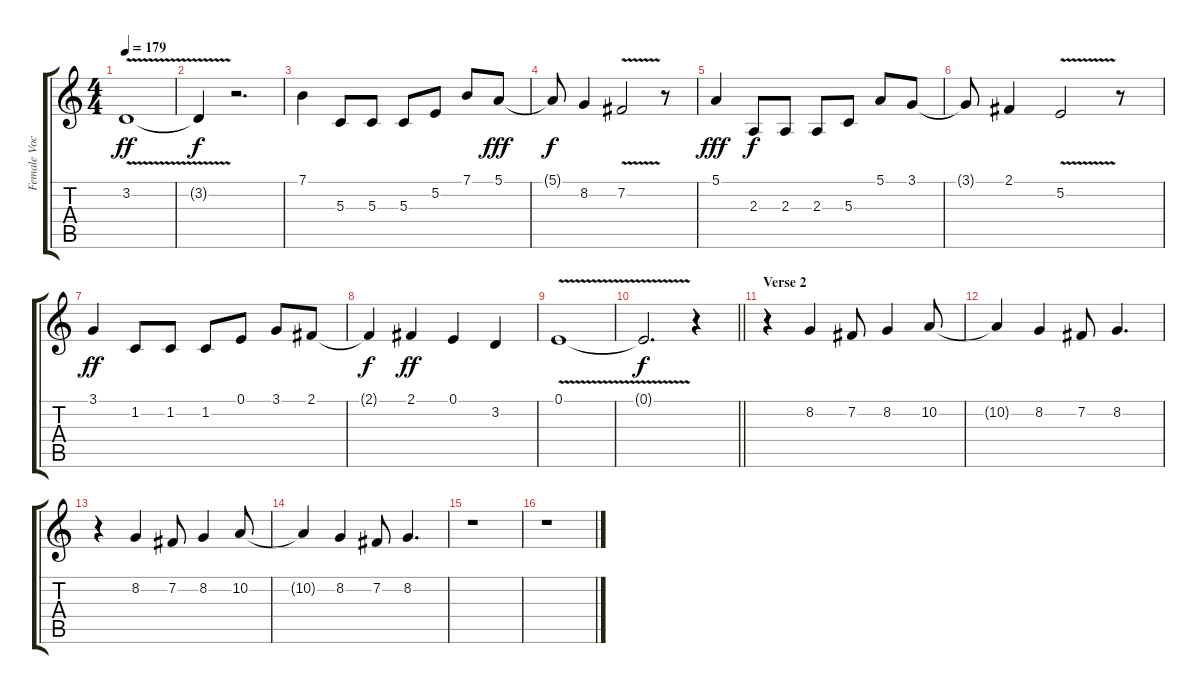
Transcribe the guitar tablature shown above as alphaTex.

\track ("Female Vocals" "Female Voc") {instrument flute}
\staff {score tabs}
\tuning (E4 B3 G3 D3 A2 E2) {hide}
\ts (4 4)
\tempo 179
\clef g2
\ks c
3.2{v}.1{dy ff} |
3.2{t}.4{dy f} r.2{d} |
7.1.4 5.3.8 5.3.8 5.3.8 5.2.8 7.1.8 5.1.8{dy fff} |
5.1{t}.8{dy f} 8.2.4 7.2{v}.2 r.8 |
5.1.4{dy fff} 2.3.8{dy f} 2.3.8 2.3.8 5.3.8 5.1.8 3.1.8 |
3.1{t}.8 2.1.4 5.2{v}.2 r.8 |
3.1.4{dy ff} 1.2.8 1.2.8 1.2.8 0.1.8 3.1.8 2.1.8 |
2.1{t}.4{dy f} 2.1.4{dy ff} 0.1.4 3.2.4 |
0.1{v}.1 |
\barLineRight lightlight
0.1{t}.2{d dy f} r.4 |
\section ("" "Verse 2")
r.4 8.2.4 7.2.8 8.2.4 10.2.8 |
10.2{t}.4 8.2.4 7.2.8 8.2.4{d} |
r.4 8.2.4 7.2.8 8.2.4 10.2.8 |
10.2{t}.4 8.2.4 7.2.8 8.2.4{d} |
r.1 |
r.1
